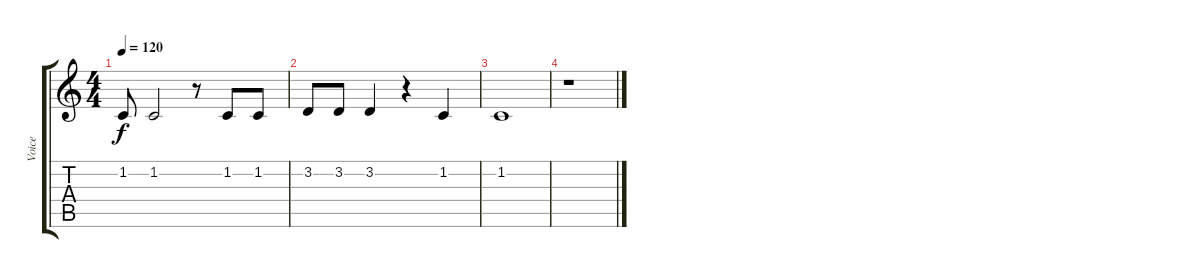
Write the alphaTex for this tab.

\track ("Voice" "Voice") {instrument synthvoice}
\staff {score tabs}
\tuning (E4 B3 G3 D3 A2 E2) {hide}
\ts (4 4)
\tempo 120
\clef g2
\ks c
1.2.8{dy f} 1.2.2 r.8 1.2.8 1.2.8 |
3.2.8 3.2.8 3.2.4 r.4 1.2.4 |
1.2.1 |
r.1
